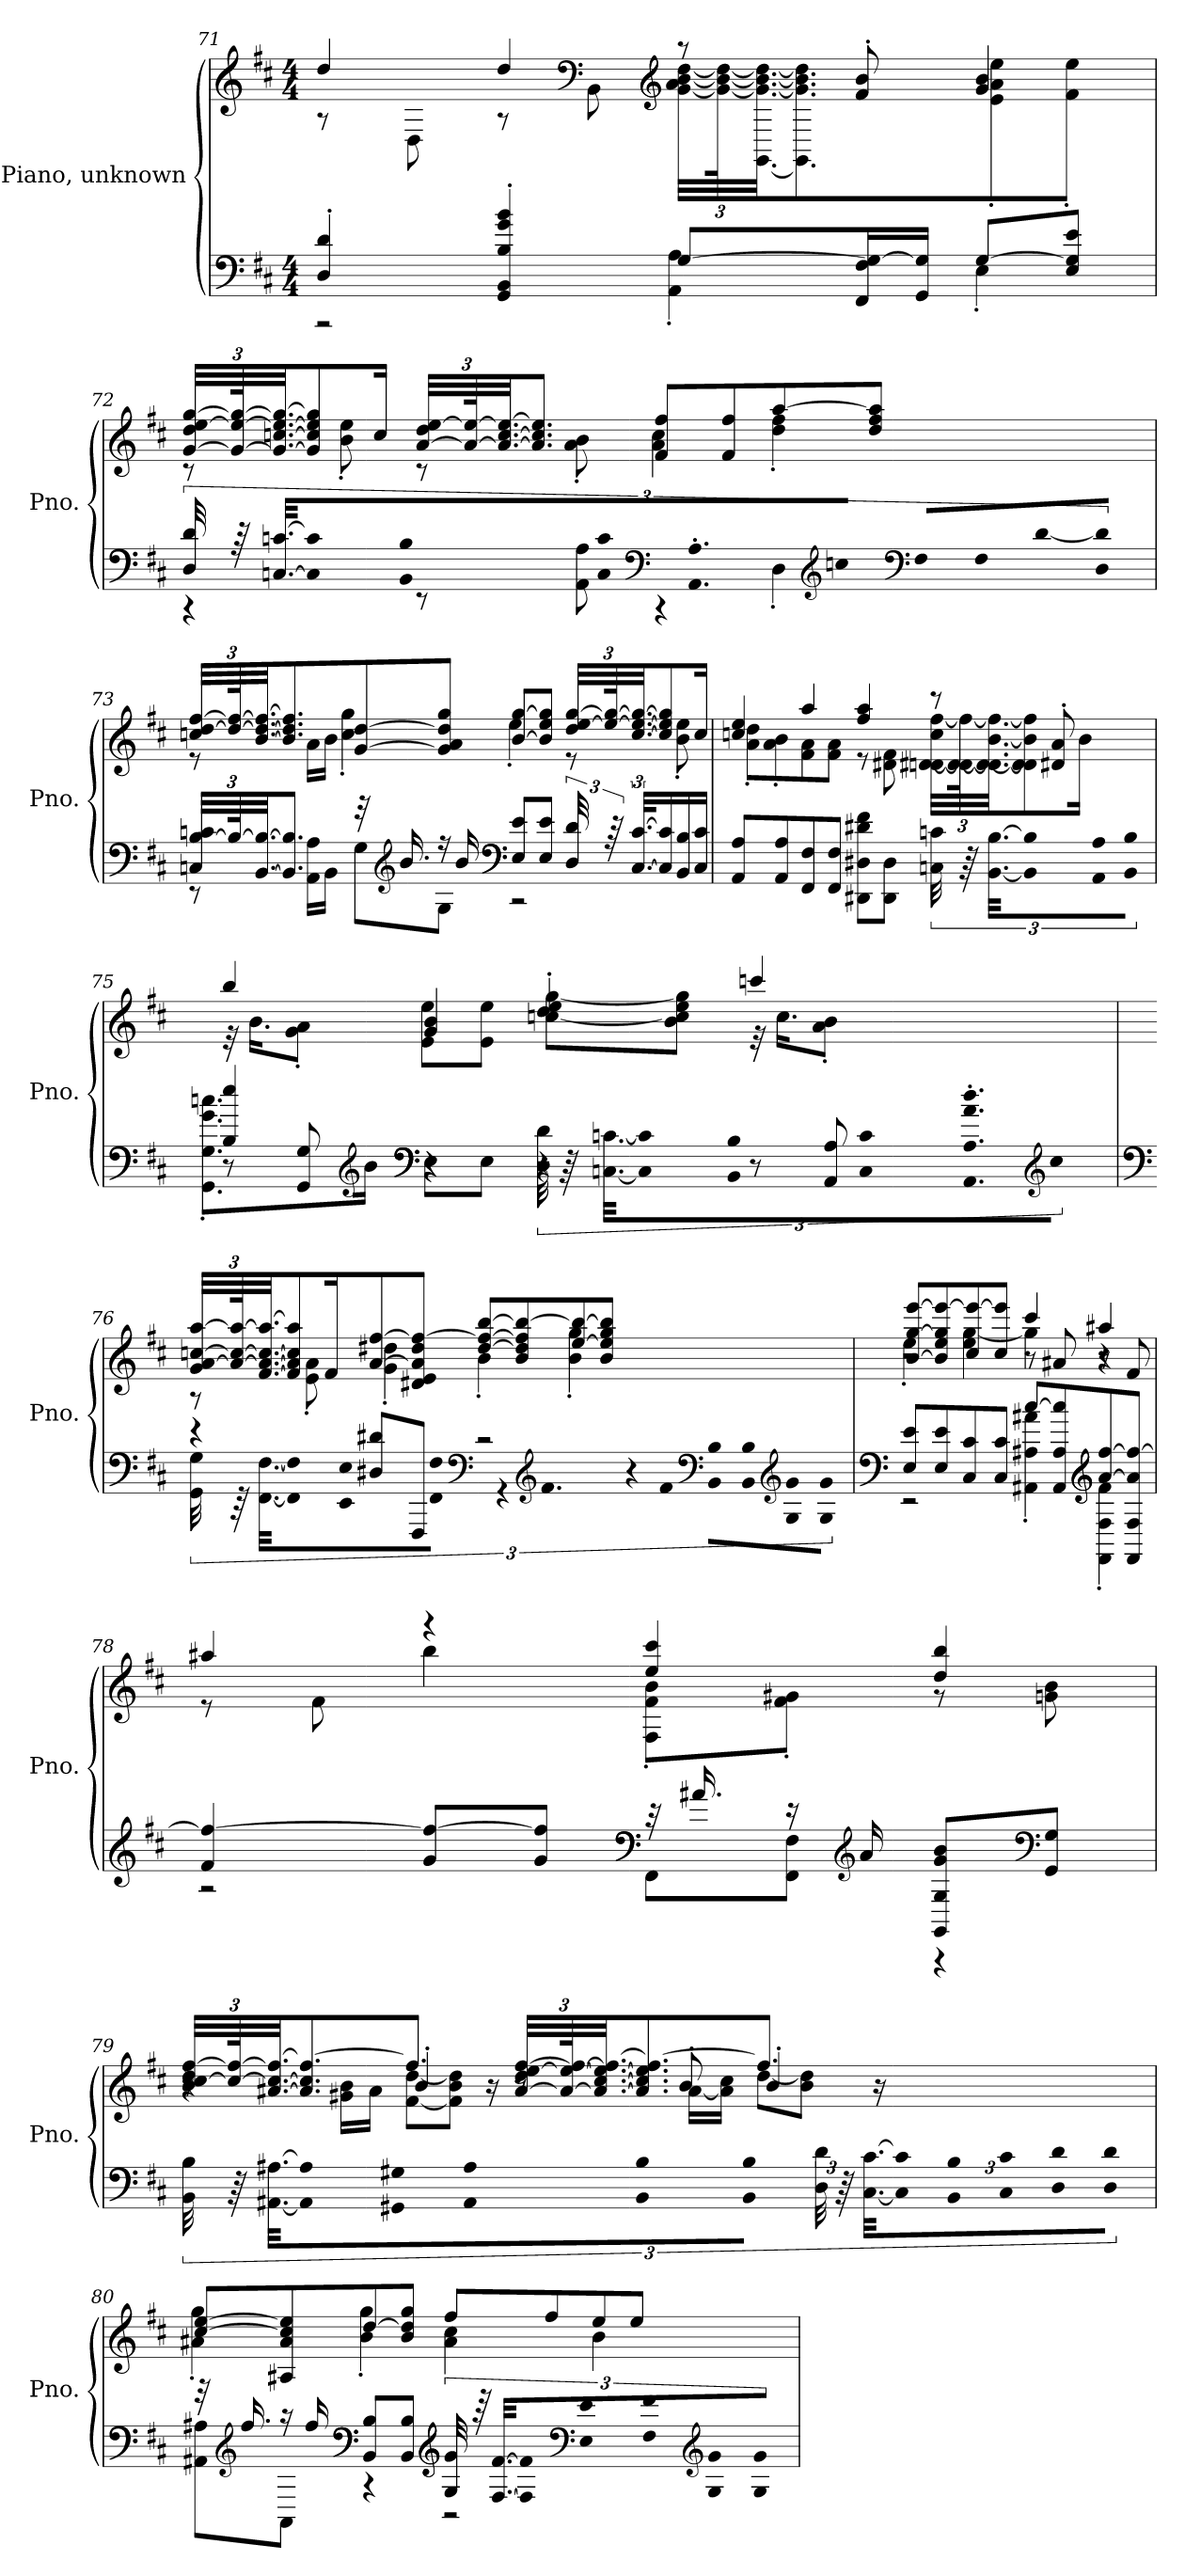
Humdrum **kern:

**kern	**kern
*part1	*part1
*staff2	*staff1
*I"Piano, unknown	*
*I'Pno.	*
!!LO:LB:g=z
*clefF4	*clefG2
*k[f#c#]	*k[f#c#]
*M4/4	*M4/4
=71	=71
*^	*^
4D/' 4d/'	2r	4dd/	8r
.	.	.	8D\
4GG/' 4BB/' 4B/' 4g/' 4b/'	.	4dd/	8r
*	*	*clefF4	*
.	.	.	8BB\
*	*	*clefG2	*
*	*	*	*Xbrackettup
[8G/L	4AA\' 4A\'	8r	[48g\ 48a\ [48b\ [48dd\LLL
.	.	.	96g\_ 96b\_ 96dd\_K
.	.	.	[48.GG\ 48.g\_ 48.b\_ 48.dd\_JJ
.	.	.	8.GG\] 8.g\] 8.b\] 8.dd\]
16FF#/ 16F#/ 16G/_L	.	8f#/' 8b/'	.
16GG/ 16G/]JJ	.	.	.
[8G/L	4E'\	4g/ 4b/	8e\' 8a\' 8ee\'
8E/ 8G/] 8e/J	.	.	8f#\' 8ee\'J
!!LO:LB:g=z	!!
=72	=72	=72	=72
48D/ 48d/	4r	[48g/ 48dd/ [48ee/ [48gg/LLL	8r
96r	.	96g/_ 96ee/_ 96gg/_K	.
[48.Cn/ [48.cn/KLL	.	48.g/_ [48.ccn/ 48.ee/_ 48.gg/_JJ	.
16C/] 16c/]	.	8g/] 8cc/] 8ee/] 8gg/]	.
16BB/ 16B/	.	.	8b\' 8ee\'
16C/ 16c/J	.	16cc/Jk	.
8.AA/' 8.A/'	8r	[48a/ 48dd/ [48ee/LLL	8r
.	.	96a/_ 96ee/_K	.
.	.	48.a/_ [48.cc/ 48.ee/_JJ	.
.	.	8.a/] 8.cc/] 8.ee/]J	.
.	8AA\ 8A\	.	8a\' 8b\'
*clefG2	*	*	*
16ccn/Jk	.	.	.
*clefF4	*	*	*
8F#/L	4r	8f#/ 8ff#/L	4a\ 4cc\
8F#/	.	8f#/ 8ff#/	.
[8d/	4D'\	[8aa/	4dd\' 4ff#\'
8D/ 8d/]J	.	8dd/ 8ff#/ 8aa/]J	.
!!LO:PB:g=z	!!
=73	=73	=73	=73
*Xbrackettup	*	*	*
48Cn/ [48B/ 48cn/LLL	8r	48ccn/ [48dd/ [48ff#/LLL	8r
96B/K_	.	96dd/_ 96ff#/_K	.
[48.BB/ 48.B/_JJ	.	[48.b/ 48.dd/_ 48.ff#/_JJ	.
8.BB/] 8.B/]J	.	8.b/] 8.dd/] 8.ff#/]	.
.	16AA\ 16A\LL	.	16a\LL
.	16BB\JJ	.	16b\JJ
32r	8G\L	[8g/ [8dd/	4cc\' 4gg\'
*clefG2	*	*	*
16.b/	.	.	.
16r	8G\J	8g/] 8a/ 8dd/] 8gg/J	.
16b/	.	.	.
*clefF4	*	*	*
8E/ 8e/L	2r	[8b/ [8gg/L	4ee'\
8E/ 8e/J	.	8b/] 8ee/ 8gg/]J	.
*brackettup	*	*	*
48D/ 48d/	.	48dd/ [48ee/ [48gg/LLL	8r
96r	.	96ee/_ 96gg/_K	.
[48.C/ [48.c/KLL	.	[48.cc/ 48.ee/_ 48.gg/_JJ	.
16C/] 16c/]	.	8cc/] 8ee/] 8gg/]	.
16BB/ 16B/	.	.	8b\' 8ee\'
16C/ 16c/JJ	.	16cc/Jk	.
*v	*v	*	*
!!LO:LB:g=z	!!
=74	=74	=74
8AA/ 8A/L	4ccn/ 4ee/	8a\' 8dd\'L
8AA/ 8A/	.	8a\' 8b\'
8FF#/ 8F#/	4aa/	8f#\ 8a\
8FF#/ 8F#/J	.	8f#\ 8a\J
8DD#X\ 8D#X\ 8d#X\ 8f#\L	4ff#/ 4aa/	8r
8DD#\ 8D#\J	.	8d#X\ 8f#\
48Cn\ 48cn\	8r	[48dn\ [48d#X\ 48cc\ [48ff#\LLL
96r	.	96d\_ 96d#\_ 96ff#\_K
[48.BB\ [48.B\KLL	.	48.d\_ 48.d#\_ [48.b\ 48.ff#\_JJ
16BB\] 16B\]	.	8d\] 8d#\] 8b\] 8ff#\]
16AA\ 16A\	8d#X/' 8a/'	.
16BB\ 16B\JJ	.	16b\Jk
!!LO:LB:g=z	!!
=75	=75	=75
*^	*	*
*	*^	*	*
4B/ 4ee/	8.GG\' 8.G\' 8.g\' 8.ccn\'L	8r	4bb/	32r
.	.	.	.	16.b\KL
.	.	8GG/ 8G/	.	8g\' 8a\'J
*clefG2	*	*	*	*
.	16b\Jk	.	.	.
*clefF4	*	*	*	*
4r	8E\L	4r	4g/ 4b/	8e\ 8ee\L
.	8E\J	.	.	8e\ 8ee\J
2r	48D\ 48d\	4r	4dd/' 4ee/'	[8ccn\ [8gg\L
.	96r	.	.	.
.	[48.Cn\ [48.cn\KLL	.	.	.
.	16C\] 16c\]	.	.	.
.	16BB\ 16B\	.	.	8b\ 8cc\] 8ee\ 8gg\]J
.	16C\ 16c\J	.	.	.
.	8.AA\' 8.A\' 8.a\' 8.dd\'	8r	4cccn/	32r
.	.	.	.	16.cc\KL
.	.	8AA/ 8A/	.	8a\' 8b\'J
*clefG2	*	*	*	*
.	16cc\Jk	.	.	.
*v	*v	*v	*	*
!!LO:LB:g=z	!!
=76	=76	=76
*clefF4	*	*
*^	*	*
4r	48GG\ 48G\	48g/ [48a/ [48ccn/ [48aa/LLL	8r
.	96r	96a/_ 96cc/_ 96aa/_K	.
.	[48.FF#\ [48.F#\KLL	[48.f#/ 48.a/_ 48.cc/_ 48.aa/_JJ	.
.	16FF#\] 16F#\]	8f#/] 8a/] 8cc/] 8aa/]	.
.	16EE\ 16E\	.	8e\' 8a\'
.	16FF#\ 16F#\JJ	16f#/K	.
8D#X/ 8d#X/L	32r	[8a/ [8ff#/	4g\' 4dd#X\'
*clefG2	*	*	*
.	16.f#\	.	.
8D#/J	16r	8d#X/ 8e/ 8a/] 8dd#/ 8ff#/_J	.
.	16f#\	.	.
*clefF4	*	*	*
2r	8BB\ 8B\L	[8dd#/ 8ff#/_ [8bb/L	4b'\
.	8BB\ 8B\	8b/ 8dd#/] 8ff#/] 8bb/_	.
*clefG2	*	*	*
.	8G\ 8g\	[8ee/ 8bb/_	4b\' 4gg\'
.	8G\ 8g\J	8b/ 8ee/] 8gg/ 8bb/]J	.
*	*	*v	*v
=77	=77	=77
*clefF4	*	*
*	*	*^
*	*	*	*^
8E/ 8e/L	2r	2r	4ee'\	[8b/ [8gg/ [8eee/L
8E/ 8e/	.	.	.	8b/] 8ee/ 8gg/] 8eee/_
8C#/ 8c#/	.	.	4ee\ [4gg\	8cc#/ 8eee/_
8C#/ 8c#/J	.	.	.	8cc#/ 8eee/]J
[8cc#/L	4AA#X\' 4A#X\' 4a#X\'	4ccc#/	4gg\]	8r
8AA#/ 8A#/ 8cc#/]	.	.	.	8a#X/
*clefG2	*	*	*	*
[8a#/ [8ff#/	4FF#\' 4F#\' 4f#\'	4aa#X/	4r	8r
8FF#/ 8F#/ 8a#/] 8ff#/_J	.	.	.	8f#/
*	*	*	*v	*v
!!LO:LB:g=z
=78	=78	=78	=78
4f#/ 4ff#/_	2r	4aa#X/	8r
.	.	.	8f#\
8g/ 8ff#/_L	.	4r	4bb\
8g/ 8ff#/]J	.	.	.
*clefF4	*	*	*
32r	8FF#\L	4ee/ 4ccc#/	8F#\' 8f#\' 8b\'L
16.a#X/	.	.	.
16r	8FF#\ 8F#\J	.	8f#\' 8g#X\'J
*clefG2	*	*	*
16a#/	.	.	.
8GG/ 8G/ 8g/ 8b/L	4r	4dd/ 4bb/	8r
*clefF4	*	*	*
8GG/ 8G/J	.	.	8gn\ 8b\
*v	*v	*	*
!!LO:LB:g=z
=79	=79	=79
*	*	*^
48BB\ 48B\	48b/ [48cc#/ 48dd/ [48ff#/LLL	8r	4r
96r	96cc#/_ 96ff#/_K	.	.
[48.AA#X\ [48.A#X\KLL	[48.a#X/ 48.cc#/_ 48.ff#/_JJ	.	.
16AA#\] 16A#\]	8.a#/] 8.cc#/] 8.ff#/_	.	.
16GG#X\ 16G#X\	.	16g#X\ 16b\LL	.
16AA#\ 16A#\J	.	16a#\JJ	.
8BB\ 8B\	8.ff#/J]	[8f#\ [8dd\L	4b'/
8BB\ 8B\J	.	8f#\] 8b\ 8dd\]J	.
.	16r	.	.
48D\ 48d\	[48a#/ 48dd/ [48ee/ [48ff#/LLL	8r	8r
96r	96a#/_ 96ee/_ 96ff#/_K	.	.
[48.C#\ [48.c#\KLL	48.a#/_ [48.cc#/ 48.ee/_ 48.ff#/_JJ	.	.
16C#\] 16c#\]	8.a#/] 8.cc#/] 8.ee/] 8.ff#/_	.	.
16BB\ 16B\	.	[16a#\LL	8b'/
16C#\ 16c#\J	.	16a#\] 16cc#\JJ	.
8D\ 8d\	8.ff#/J]	[8dd\L	4b'/
8D\ 8d\J	.	8b\ 8dd\]J	.
.	16r	.	.
*	*	*v	*v
!!LO:PB:g=z
=80	=80	=80
*^	*	*
32r	8AA#X\ 8A#X\L	[8cc#/ [8ee/L	4a#X\' 4gg\'
*clefG2	*	*	*
16.ff#/	.	.	.
16r	8AA#\J	8A#X/ 8a#/ 8cc#/] 8ee/]	.
16ff#/	.	.	.
*clefF4	*	*	*
8BB/ 8B/L	4r	[8dd/	4b\' 4gg\'
8BB/ 8B/J	.	8b/ 8dd/] 8gg/J	.
*clefG2	*	*	*
48G/ 48g/	2r	8ff#/L	4a#\ 4cc#\
96r	.	.	.
[48.F#/ [48.f#/KLL	.	.	.
16F#/] 16f#/]	.	.	.
*clefF4	*	*	*
16E/ 16e/	.	8ff#/	.
16F#/ 16f#/J	.	.	.
*clefG2	*	*	*
8G/ 8g/	.	8ee/	4b\
8G/ 8g/J	.	8ee/J	.
*v	*v	*	*
*	*v	*v
=	=
*-	*-
